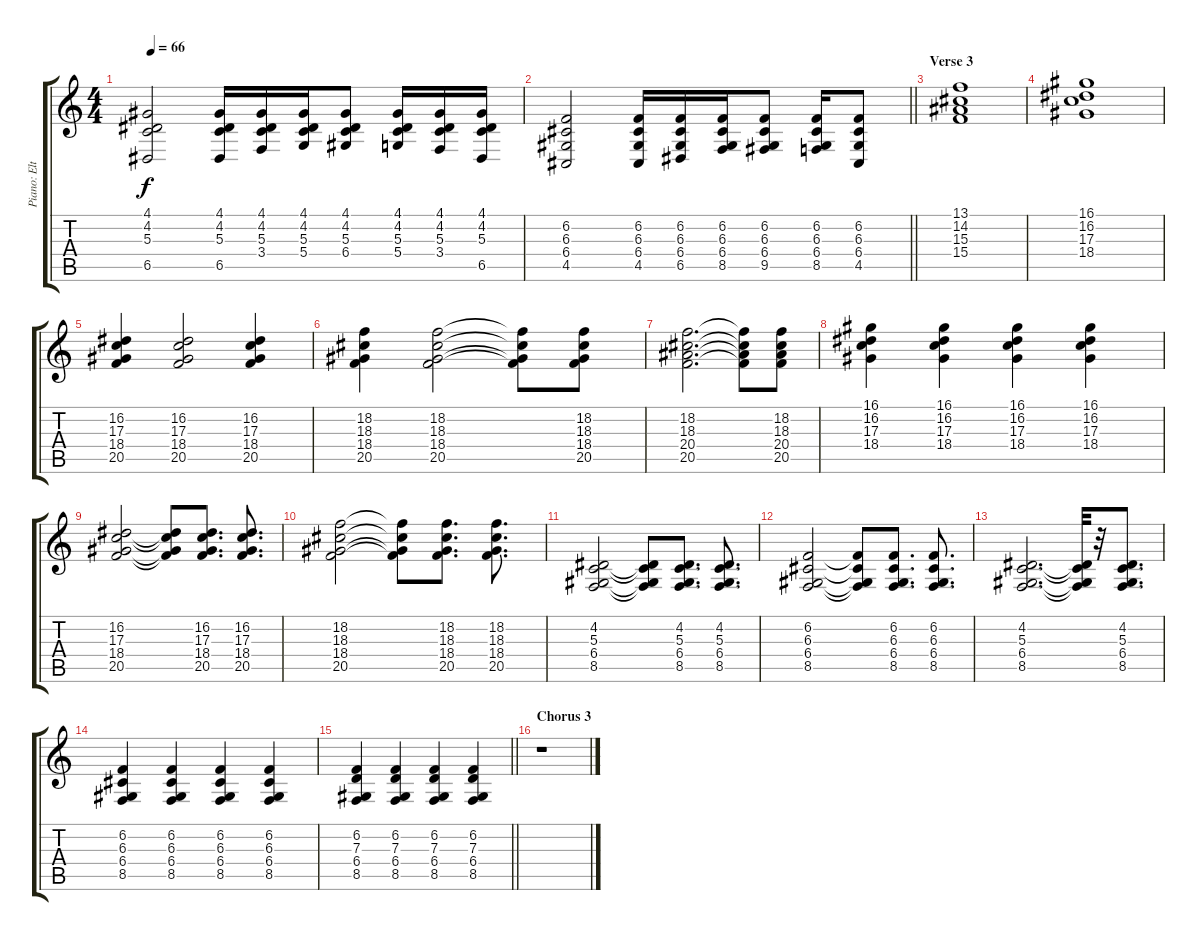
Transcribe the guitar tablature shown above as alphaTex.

\track ("Piano: Elton John" "Piano: Elt") {instrument electricpiano1}
\staff {score tabs}
\tuning (E4 B3 G3 D3 A2 E2) {hide}
\ts (4 4)
\tempo 66
\clef g2
\ks c
(4.1 4.2 5.3 6.5).2{dy f} (4.1 4.2 5.3 6.5).16 (4.1 4.2 5.3 3.4).16 (4.1 4.2 5.3 5.4).16 (4.1 4.2 5.3 6.4).8 (4.1 4.2 5.3 5.4).16 (4.1 4.2 5.3 3.4).16 (4.1 4.2 5.3 6.5).16 |
\barLineRight lightlight
(6.2 6.3 6.4 4.5).2 (6.2 6.3 6.4 4.5).16 (6.2 6.3 6.4 6.5).16 (6.2 6.3 6.4 8.5).16 (6.2 6.3 6.4 9.5).8 (6.2 6.3 6.4 8.5).16 (6.2 6.3 6.4 4.5).8 |
\section ("" "Verse 3")
(13.1 14.2 15.3 15.4).1 |
(16.1 16.2 17.3 18.4).1 |
(16.2 17.3 18.4 20.5).4 (16.2 17.3 18.4 20.5).2 (16.2 17.3 18.4 20.5).4 |
(18.2 18.3 18.4 20.5).4 (18.2 18.3 18.4 20.5).2 (18.2{t} 18.3{t} 18.4{t} 20.5{t}).8 (18.2 18.3 18.4 20.5).8 |
(18.2 18.3 20.4 20.5).2{d} (18.2{t} 18.3{t} 20.4{t} 20.5{t}).8 (18.2 18.3 20.4 20.5).8 |
(16.1 16.2 17.3 18.4).4 (16.1 16.2 17.3 18.4).4 (16.1 16.2 17.3 18.4).4 (16.1 16.2 17.3 18.4).4 |
(16.2 17.3 18.4 20.5).2 (16.2{t} 17.3{t} 18.4{t} 20.5{t}).8 (16.2 17.3 18.4 20.5).8{d} (16.2 17.3 18.4 20.5).8{d} |
(18.2 18.3 18.4 20.5).2 (18.2{t} 18.3{t} 18.4{t} 20.5{t}).8 (18.2 18.3 18.4 20.5).8{d} (18.2 18.3 18.4 20.5).8{d} |
(4.2 5.3 6.4 8.5).2 (4.2{t} 5.3{t} 6.4{t} 8.5{t}).8 (4.2 5.3 6.4 8.5).8{d} (4.2 5.3 6.4 8.5).8{d} |
(6.2 6.3 6.4 8.5).2 (6.2{t} 6.3{t} 6.4{t} 8.5{t}).8 (6.2 6.3 6.4 8.5).8{d} (6.2 6.3 6.4 8.5).8{d} |
(4.2 5.3 6.4 8.5).2{d} (4.2{t} 5.3{t} 6.4{t} 8.5{t}).32 r.32 (4.2 5.3 6.4 8.5).8{d} |
(6.2 6.3 6.4 8.5).4 (6.2 6.3 6.4 8.5).4 (6.2 6.3 6.4 8.5).4 (6.2 6.3 6.4 8.5).4 |
\barLineRight lightlight
(6.2 7.3 6.4 8.5).4 (6.2 7.3 6.4 8.5).4 (6.2 7.3 6.4 8.5).4 (6.2 7.3 6.4 8.5).4 |
\section ("" "Chorus 3")
r.1
